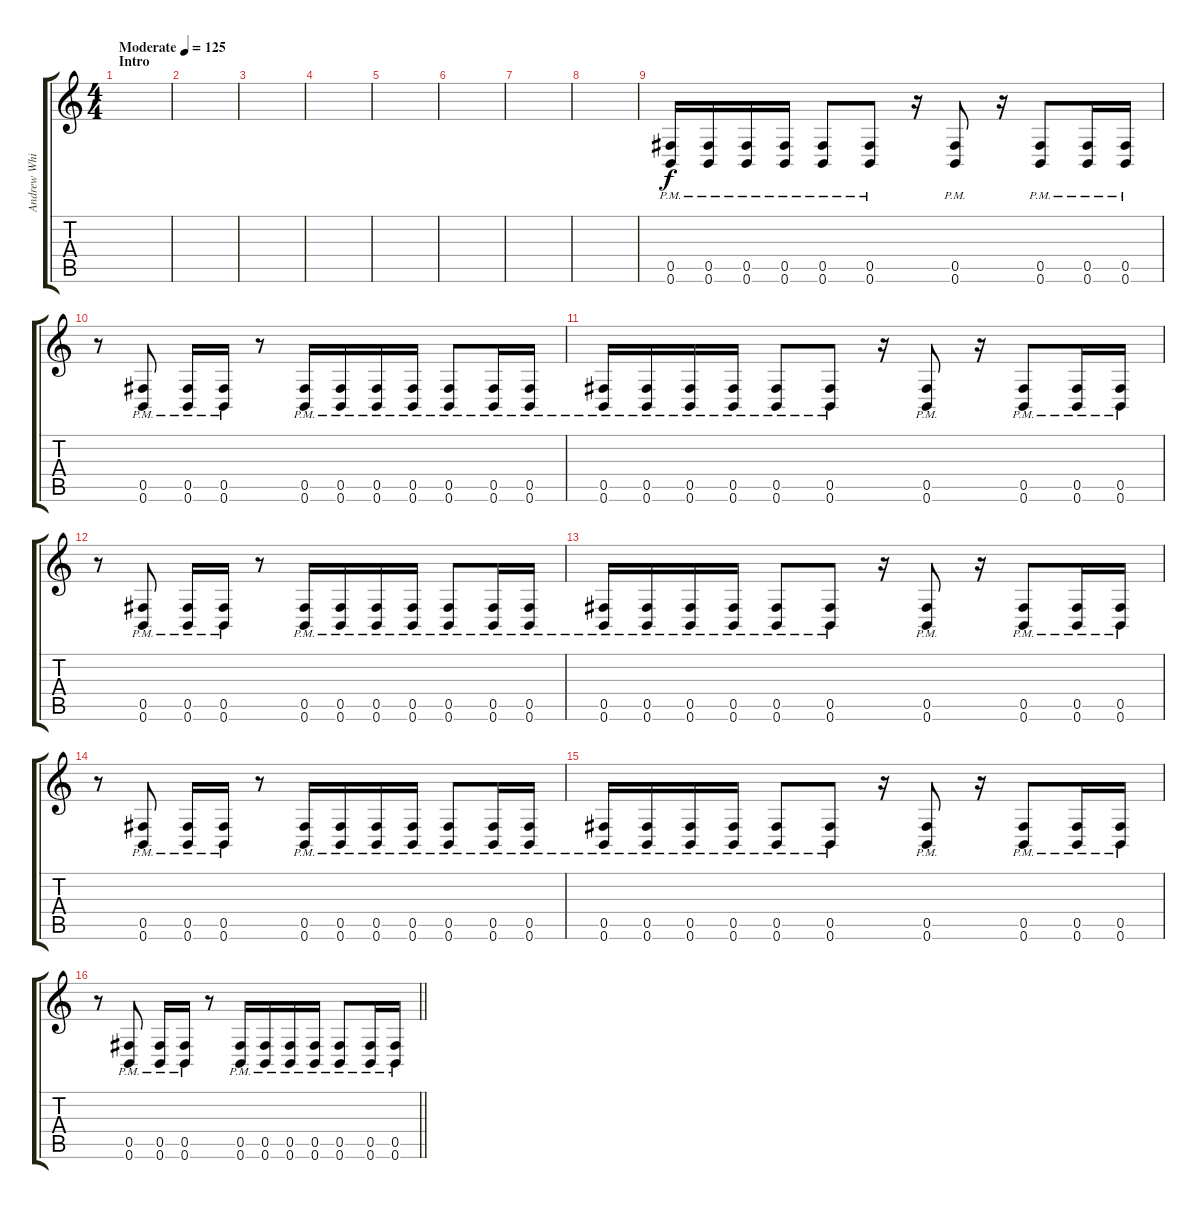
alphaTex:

\track ("Andrew Whiting" "Andrew Whi") {instrument distortionguitar}
\staff {score tabs}
\tuning (Db4 Ab3 E3 B2 Gb2 B1) {hide}
\ts (4 4)
\section ("" "Intro")
\tempo (125 "Moderate")
\clef g2
\ks c
|
|
|
|
|
|
|
|
(0.5{pm} 0.6{pm}).16 (0.5{pm} 0.6{pm}).16 (0.5{pm} 0.6{pm}).16 (0.5{pm} 0.6{pm}).16 (0.5{pm} 0.6{pm}).8 (0.5{pm} 0.6{pm}).8 r.16 (0.5{pm} 0.6{pm}).8 r.16 (0.5{pm} 0.6{pm}).8 (0.5{pm} 0.6{pm}).16 (0.5{pm} 0.6{pm}).16 |
r.8 (0.5{pm} 0.6{pm}).8 (0.5{pm} 0.6{pm}).16 (0.5{pm} 0.6{pm}).16 r.8 (0.5{pm} 0.6{pm}).16 (0.5{pm} 0.6{pm}).16 (0.5{pm} 0.6{pm}).16 (0.5{pm} 0.6{pm}).16 (0.5{pm} 0.6{pm}).8 (0.5{pm} 0.6{pm}).16 (0.5{pm} 0.6{pm}).16 |
(0.5{pm} 0.6{pm}).16 (0.5{pm} 0.6{pm}).16 (0.5{pm} 0.6{pm}).16 (0.5{pm} 0.6{pm}).16 (0.5{pm} 0.6{pm}).8 (0.5{pm} 0.6{pm}).8 r.16 (0.5{pm} 0.6{pm}).8 r.16 (0.5{pm} 0.6{pm}).8 (0.5{pm} 0.6{pm}).16 (0.5{pm} 0.6{pm}).16 |
r.8 (0.5{pm} 0.6{pm}).8 (0.5{pm} 0.6{pm}).16 (0.5{pm} 0.6{pm}).16 r.8 (0.5{pm} 0.6{pm}).16 (0.5{pm} 0.6{pm}).16 (0.5{pm} 0.6{pm}).16 (0.5{pm} 0.6{pm}).16 (0.5{pm} 0.6{pm}).8 (0.5{pm} 0.6{pm}).16 (0.5{pm} 0.6{pm}).16 |
(0.5{pm} 0.6{pm}).16 (0.5{pm} 0.6{pm}).16 (0.5{pm} 0.6{pm}).16 (0.5{pm} 0.6{pm}).16 (0.5{pm} 0.6{pm}).8 (0.5{pm} 0.6{pm}).8 r.16 (0.5{pm} 0.6{pm}).8 r.16 (0.5{pm} 0.6{pm}).8 (0.5{pm} 0.6{pm}).16 (0.5{pm} 0.6{pm}).16 |
r.8 (0.5{pm} 0.6{pm}).8 (0.5{pm} 0.6{pm}).16 (0.5{pm} 0.6{pm}).16 r.8 (0.5{pm} 0.6{pm}).16 (0.5{pm} 0.6{pm}).16 (0.5{pm} 0.6{pm}).16 (0.5{pm} 0.6{pm}).16 (0.5{pm} 0.6{pm}).8 (0.5{pm} 0.6{pm}).16 (0.5{pm} 0.6{pm}).16 |
(0.5{pm} 0.6{pm}).16 (0.5{pm} 0.6{pm}).16 (0.5{pm} 0.6{pm}).16 (0.5{pm} 0.6{pm}).16 (0.5{pm} 0.6{pm}).8 (0.5{pm} 0.6{pm}).8 r.16 (0.5{pm} 0.6{pm}).8 r.16 (0.5{pm} 0.6{pm}).8 (0.5{pm} 0.6{pm}).16 (0.5{pm} 0.6{pm}).16 |
\barLineRight lightlight
r.8 (0.5{pm} 0.6{pm}).8 (0.5{pm} 0.6{pm}).16 (0.5{pm} 0.6{pm}).16 r.8 (0.5{pm} 0.6{pm}).16 (0.5{pm} 0.6{pm}).16 (0.5{pm} 0.6{pm}).16 (0.5{pm} 0.6{pm}).16 (0.5{pm} 0.6{pm}).8 (0.5{pm} 0.6{pm}).16 (0.5{pm} 0.6{pm}).16
